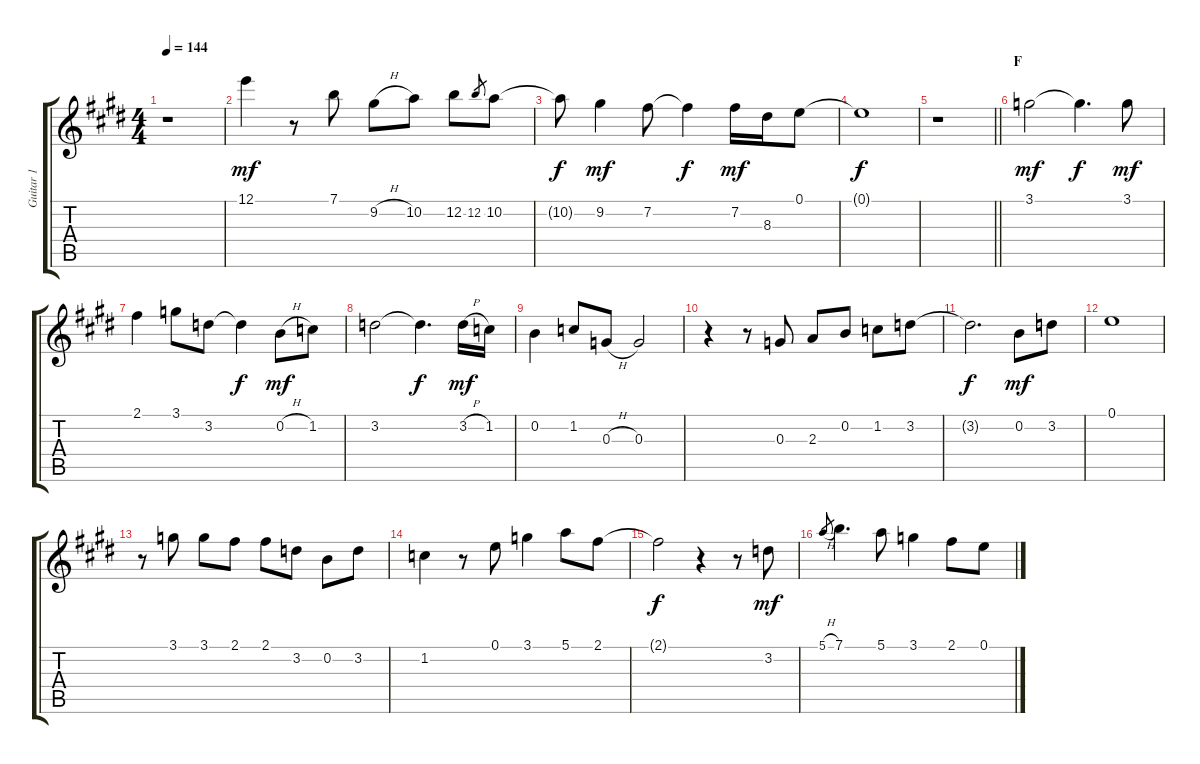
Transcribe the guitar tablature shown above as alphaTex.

\track ("Guitar 1" "Guitar 1") {instrument acousticguitarnylon}
\staff {score tabs}
\tuning (E4 B3 G3 D3 A2 E2) {hide}
\ts (4 4)
\tempo 144
\clef g2
\ks e
r.1{dy f} |
12.1.4{dy mf} r.8 7.1.8 9.2{h}.8 10.2.8 12.2.8 12.2.8{gr} 10.2.8 |
10.2{t}.8{dy f} 9.2.4{dy mf} 7.2.8 7.2{t}.4{dy f} 7.2.16{dy mf} 8.3.16 0.1.8 |
0.1{t}.1{dy f} |
\barLineRight lightlight
r.1 |
\section ("" "F")
3.1.2{dy mf} 3.1{t}.4{d dy f} 3.1.8{dy mf} |
2.1.4 3.1.8 3.2.8 3.2{t}.4{dy f} 0.2{h}.8{dy mf} 1.2.8 |
3.2.2 3.2{t}.4{d dy f} 3.2{h}.16{dy mf} 1.2.16 |
0.2.4 1.2.8 0.3{h}.8 0.3.2 |
r.4 r.8 0.3.8 2.3.8 0.2.8 1.2.8 3.2.8 |
3.2{t}.2{d dy f} 0.2.8{dy mf} 3.2.8 |
0.1.1 |
r.8 3.1.8 3.1.8 2.1.8 2.1.8 3.2.8 0.2.8 3.2.8 |
1.2.4 r.8 0.1.8 3.1.4 5.1.8 2.1.8 |
2.1{t}.2{dy f} r.4 r.8 3.2.8{dy mf} |
5.1{h}.8{gr} 7.1.4{d} 5.1.8 3.1.4 2.1.8 0.1.8
